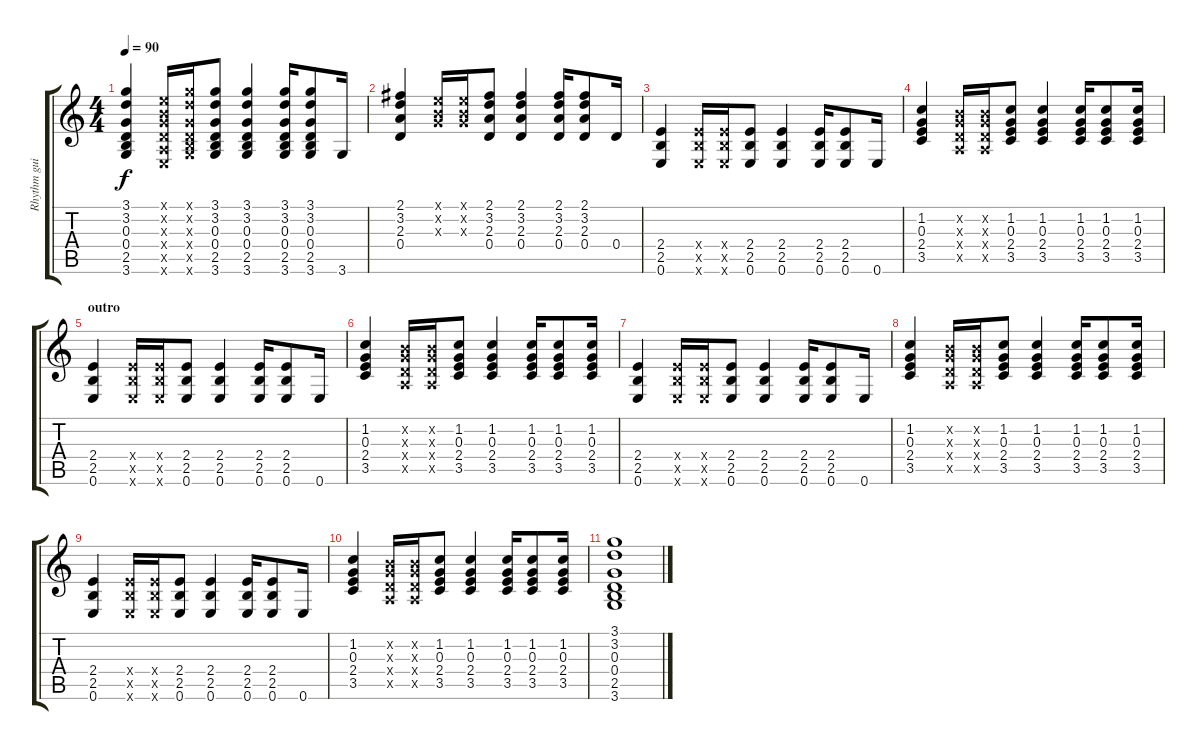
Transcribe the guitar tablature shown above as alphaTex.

\track ("Rhythm guitar" "Rhythm gui") {instrument distortionguitar}
\staff {score tabs}
\tuning (E4 B3 G3 D3 A2 E2) {hide}
\ts (4 4)
\tempo 90
\clef g2
\ks c
(3.1 3.2 0.3 0.4 2.5 3.6).4{dy f} (0.1{x} 0.2{x} 0.3{x} 0.4{x} 0.5{x} 0.6{x}).16 (3.1{x} 3.2{x} 0.3{x} 0.4{x} 2.5{x} 3.6{x}).16 (3.1 3.2 0.3 0.4 2.5 3.6).8 (3.1 3.2 0.3 0.4 2.5 3.6).4 (3.1 3.2 0.3 0.4 2.5 3.6).16 (3.1 3.2 0.3 0.4 2.5 3.6).8 3.6.16 |
(2.1 3.2 2.3 0.4).4 (0.1{x} 0.2{x} 0.3{x}).16 (0.1{x} 0.2{x} 0.3{x}).16 (2.1 3.2 2.3 0.4).8 (2.1 3.2 2.3 0.4).4 (2.1 3.2 2.3 0.4).16 (2.1 3.2 2.3 0.4).8 0.4.16 |
(2.4 2.5 0.6).4 (2.4{x} 2.5{x} 0.6{x}).16 (2.4{x} 2.5{x} 0.6{x}).16 (2.4 2.5 0.6).8 (2.4 2.5 0.6).4 (2.4 2.5 0.6).16 (2.4 2.5 0.6).8 0.6.16 |
(1.2 0.3 2.4 3.5).4 (0.2{x} 0.3{x} 0.4{x} 0.5{x}).16 (0.2{x} 0.3{x} 0.4{x} 0.5{x}).16 (1.2 0.3 2.4 3.5).8 (1.2 0.3 2.4 3.5).4 (1.2 0.3 2.4 3.5).16 (1.2 0.3 2.4 3.5).8 (1.2 0.3 2.4 3.5).16 |
\section ("" "outro")
(2.4 2.5 0.6).4 (2.4{x} 2.5{x} 0.6{x}).16 (2.4{x} 2.5{x} 0.6{x}).16 (2.4 2.5 0.6).8 (2.4 2.5 0.6).4 (2.4 2.5 0.6).16 (2.4 2.5 0.6).8 0.6.16 |
(1.2 0.3 2.4 3.5).4 (0.2{x} 0.3{x} 0.4{x} 0.5{x}).16 (0.2{x} 0.3{x} 0.4{x} 0.5{x}).16 (1.2 0.3 2.4 3.5).8 (1.2 0.3 2.4 3.5).4 (1.2 0.3 2.4 3.5).16 (1.2 0.3 2.4 3.5).8 (1.2 0.3 2.4 3.5).16 |
(2.4 2.5 0.6).4 (2.4{x} 2.5{x} 0.6{x}).16 (2.4{x} 2.5{x} 0.6{x}).16 (2.4 2.5 0.6).8 (2.4 2.5 0.6).4 (2.4 2.5 0.6).16 (2.4 2.5 0.6).8 0.6.16 |
(1.2 0.3 2.4 3.5).4 (0.2{x} 0.3{x} 0.4{x} 0.5{x}).16 (0.2{x} 0.3{x} 0.4{x} 0.5{x}).16 (1.2 0.3 2.4 3.5).8 (1.2 0.3 2.4 3.5).4 (1.2 0.3 2.4 3.5).16 (1.2 0.3 2.4 3.5).8 (1.2 0.3 2.4 3.5).16 |
(2.4 2.5 0.6).4 (2.4{x} 2.5{x} 0.6{x}).16 (2.4{x} 2.5{x} 0.6{x}).16 (2.4 2.5 0.6).8 (2.4 2.5 0.6).4 (2.4 2.5 0.6).16 (2.4 2.5 0.6).8 0.6.16 |
(1.2 0.3 2.4 3.5).4 (0.2{x} 0.3{x} 0.4{x} 0.5{x}).16 (0.2{x} 0.3{x} 0.4{x} 0.5{x}).16 (1.2 0.3 2.4 3.5).8 (1.2 0.3 2.4 3.5).4 (1.2 0.3 2.4 3.5).16 (1.2 0.3 2.4 3.5).8 (1.2 0.3 2.4 3.5).16 |
(3.1 3.2 0.3 0.4 2.5 3.6).1
